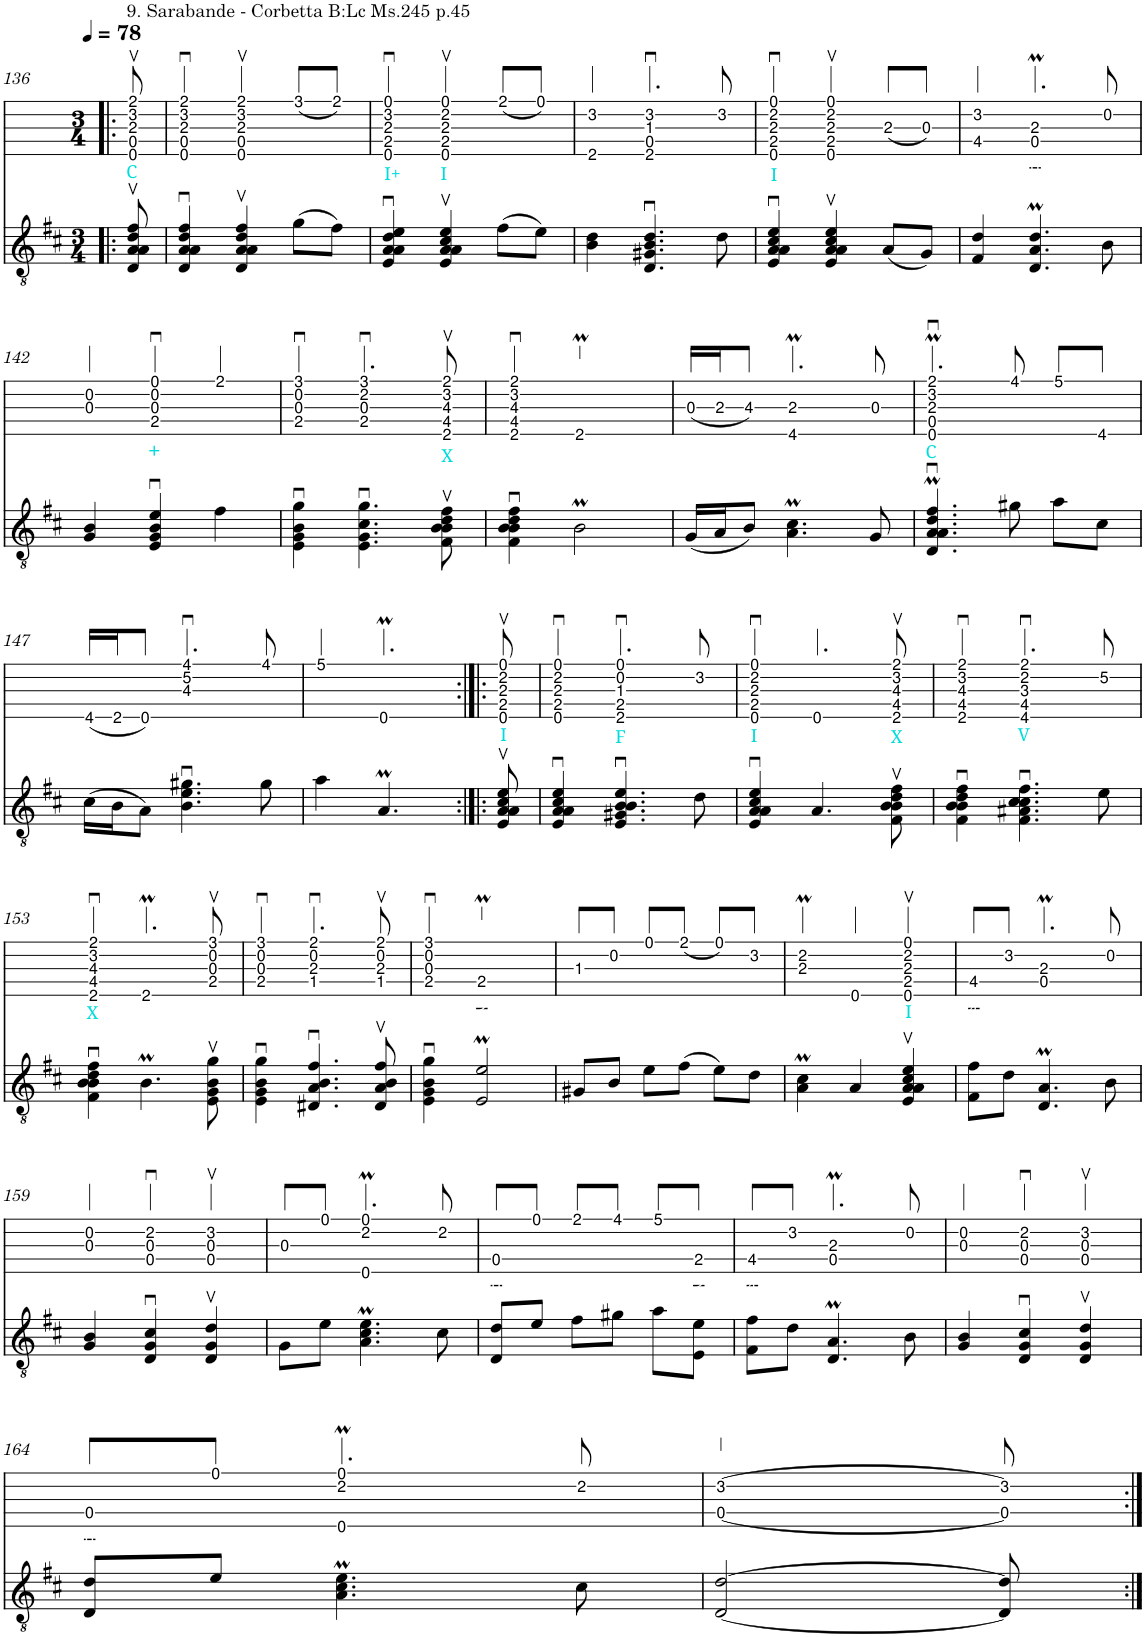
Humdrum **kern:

**kern	**kern
*part1	*part1
*staff2	*staff1
*I"Classical Guitar	*
*I'Guit.	*
!!LO:PB:g=z
*clefGv2	*
*k[f#c#]	*k[f#c#]
*M3/4	*M3/4
*MM78	*MM78
=136!|:	=136!|:
!	!LO:TX:a:t=9. Sarabande - Corbetta B&colon;Lc Ms.245 p.45
!LO:TX:a:color=#00DCDC:t=C	!
8D/v 8A/v 8A/v 8d/v 8f#/v	8A/v 8D/v 8A/v 8d/v 8f#/v
=137	=137
4D/u 4A/u 4A/u 4d/u 4f#/u	4A/u 4D/u 4A/u 4d/u 4f#/u
4D/v 4A/v 4A/v 4d/v 4f#/v	4A/v 4D/v 4A/v 4d/v 4f#/v
8g\L	(8g/L
8f#\J	8f#/J)
=138	=138
!LO:TX:a:color=#00DCDC:t=I+	!
4E/u 4A/u 4A/u 4d/u 4e/u	4A/u 4E/u 4A/u 4d/u 4e/u
!LO:TX:a:color=#00DCDC:t=I	!
4E/v 4A/v 4A/v 4c#/v 4e/v	4A/v 4E/v 4A/v 4c#/v 4e/v
8f#\L	(8f#/L
8e\J	8e/J)
=139	=139
4B\ 4d\	4B/ 4d/
4.D/u 4.G#X/u 4.B/u 4.d/u	4.B/u 4.D/u 4.G#X/u 4.d/u
8d\	8d/
=140	=140
!LO:TX:a:color=#00DCDC:t=I	!
4E/u 4A/u 4A/u 4c#/u 4e/u	4A/u 4E/u 4A/u 4c#/u 4e/u
4E/v 4A/v 4A/v 4c#/v 4e/v	4A/v 4E/v 4A/v 4c#/v 4e/v
8A/L	(8A/L
8G/J	8G/J)
=141	=141
4F#/ 4d/	4F#/ 4d/
4.D/M 4.A/M 4.d/M	4.di/W 4.D/W 4.A/W
8B\	8B/
!!LO:LB:g=z
=142	=142
4G/ 4B/	4G/ 4B/
!LO:TX:a:color=#00DCDC:t=+	!
4E/u 4G/u 4B/u 4e/u	4E/u 4G/u 4B/u 4e/u
4f#\	4f#/
=143	=143
4E\u 4G\u 4B\u 4g\u	4E/u 4G/u 4B/u 4g/u
4.E\u 4.G\u 4.c#\u 4.g\u	4.E/u 4.G/u 4.c#/u 4.g/u
!LO:TX:a:color=#00DCDC:t=X	!
8F#\v 8B\v 8B\v 8d\v 8f#\v	8B/v 8F#/v 8B/v 8d/v 8f#/v
=144	=144
4F#\u 4B\u 4B\u 4d\u 4f#\u	4B/u 4F#/u 4B/u 4d/u 4f#/u
2BM\	2BM/
=145	=145
16G/LL	(16G/LL
16A/J	16A/J
8B/J	8B/J)
4.A\M 4.c#\M	4.c#/W 4.A/W
8G/	8G/
=146	=146
!LO:TX:a:color=#00DCDC:t=C	!
4.D/Mu 4.A/Mu 4.A/Mu 4.d/Mu 4.f#/Mu	4.A/Mu 4.D/Mu 4.A/Mu 4.d/Mu 4.f#/Mu
8g#X\	8g#X/
8a\L	8a/L
8c#\J	8c#/J
!!LO:LB:g=z
=147	=147
16c#\LL	(16c#/LL
16B\J	16B/J
8A\J	8A/J)
4.B\u 4.e\u 4.g#X\u	4.B/u 4.e/u 4.g#X/u
8g#\	8g#/
=148	=148
4a\	4a/
4.AM/	4.AM/
=149:|!|:	=149:|!|:
!LO:TX:a:color=#00DCDC:t=I	!
8E/v 8A/v 8A/v 8c#/v 8e/v	8A/v 8E/v 8A/v 8c#/v 8e/v
=150	=150
4E/u 4A/u 4A/u 4c#/u 4e/u	4A/u 4E/u 4A/u 4c#/u 4e/u
!LO:TX:a:color=#00DCDC:t=F	!
4.E/u 4.G#X/u 4.B/u 4.B/u 4.e/u	4.B/u 4.E/u 4.G#X/u 4.B/u 4.e/u
8d\	8d/
=151	=151
!LO:TX:a:color=#00DCDC:t=I	!
4E/u 4A/u 4A/u 4c#/u 4e/u	4A/u 4E/u 4A/u 4c#/u 4e/u
4.A/	4.A/
!LO:TX:a:color=#00DCDC:t=X	!
8F#\v 8B\v 8B\v 8d\v 8f#\v	8B/v 8F#/v 8B/v 8d/v 8f#/v
=152	=152
4F#\u 4B\u 4B\u 4d\u 4f#\u	4B/u 4F#/u 4B/u 4d/u 4f#/u
!LO:TX:a:color=#00DCDC:t=V	!
4.F#\u 4.A#X\u 4.c#\u 4.c#\u 4.f#\u	4.c#/u 4.F#/u 4.A#X/u 4.c#/u 4.f#/u
8e\	8e/
!!LO:LB:g=z
=153	=153
!LO:TX:a:color=#00DCDC:t=X	!
4F#\u 4B\u 4B\u 4d\u 4f#\u	4B/u 4F#/u 4B/u 4d/u 4f#/u
4.BM\	4.BM/
8E\v 8G\v 8B\v 8g\v	8E/v 8G/v 8B/v 8g/v
=154	=154
4E\u 4G\u 4B\u 4g\u	4E/u 4G/u 4B/u 4g/u
4.D#X/u 4.A/u 4.B/u 4.f#/u	4.D#X/u 4.A/u 4.B/u 4.f#/u
8D#/v 8A/v 8B/v 8f#/v	8D#/v 8A/v 8B/v 8f#/v
=155	=155
4E\u 4G\u 4B\u 4g\u	4E/u 4G/u 4B/u 4g/u
2E/M 2e/M	2ei/W 2E/W
=156	=156
8G#X/L	8G#X/L
8B/J	8B/J
8e\L	8e/L
8f#\J	(8f#/J
8e\L	8e/L)
8d\J	8d/J
=157	=157
4A\M 4c#\M	4A/M 4c#/M
4A/	4A/
!LO:TX:a:color=#00DCDC:t=I	!
4E/v 4A/v 4A/v 4c#/v 4e/v	4A/v 4E/v 4A/v 4c#/v 4e/v
=158	=158
8F#\ 8f#\L	8f#i/ 8F#/L
8d\J	8d/J
4.D/M 4.A/M	4.D/M 4.A/M
8B\	8B/
!!LO:LB:g=z
=159	=159
4G/ 4B/	4G/ 4B/
4D/u 4G/u 4c#/u	4D/u 4G/u 4c#/u
4D/v 4G/v 4d/v	4D/v 4G/v 4d/v
=160	=160
8G\L	8G/L
8e\J	8e/J
4.A\M 4.c#\M 4.e\M	4.A/M 4.c#/M 4.e/M
8c#\	8c#/
=161	=161
8D/ 8d/L	8di/ 8D/L
8e/J	8e/J
8f#\L	8f#/L
8g#X\J	8g#X/J
8a\L	8a/L
8E\ 8e\J	8ei/ 8E/J
=162	=162
8F#\ 8f#\L	8f#i/ 8F#/L
8d\J	8d/J
4.D/M 4.A/M	4.D/M 4.A/M
8B\	8B/
=163	=163
4G/ 4B/	4G/ 4B/
4D/u 4G/u 4c#/u	4D/u 4G/u 4c#/u
4D/v 4G/v 4d/v	4D/v 4G/v 4d/v
!!LO:LB:g=z
=164	=164
8D/ 8d/L	8di/ 8D/L
8e/J	8e/J
4.A\M 4.c#\M 4.e\M	4.A/M 4.c#/M 4.e/M
8c#\	8c#/
=165	=165
[2D/ [2d/	[2D/ [2d/
8D/] 8d/]	8D/] 8d/]
=:|!	=:|!
*-	*-
